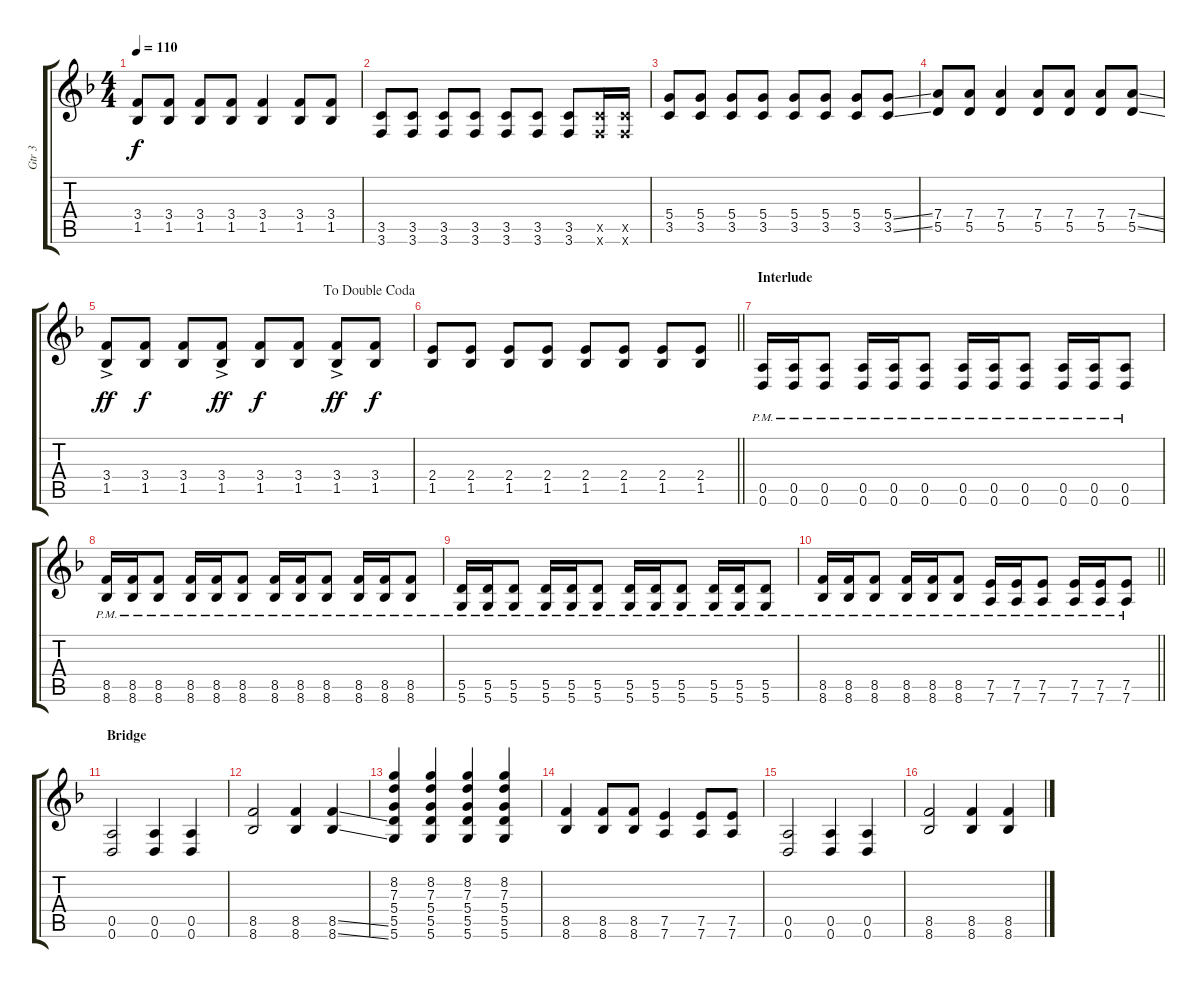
\track ("Gtr 3" "Gtr 3") {instrument distortionguitar}
\staff {score tabs}
\tuning (E4 B3 G3 D3 A2 D2) {hide}
\ts (4 4)
\tempo 110
\clef g2
\ks f
(3.4 1.5).8{dy f} (3.4 1.5).8 (3.4 1.5).8 (3.4 1.5).8 (3.4 1.5).4 (3.4 1.5).8 (3.4 1.5).8 |
(3.5 3.6).8 (3.5 3.6).8 (3.5 3.6).8 (3.5 3.6).8 (3.5 3.6).8 (3.5 3.6).8 (3.5 3.6).8 (3.5{x} 3.6{x}).16 (3.5{x} 3.6{x}).16 |
(5.4 3.5).8 (5.4 3.5).8 (5.4 3.5).8 (5.4 3.5).8 (5.4 3.5).8 (5.4 3.5).8 (5.4 3.5).8 (5.4{ss} 3.5{ss}).8 |
(7.4 5.5).8 (7.4 5.5).8 (7.4 5.5).4 (7.4 5.5).8 (7.4 5.5).8 (7.4 5.5).8 (7.4{ss} 5.5{ss}).8 |
\jump dadoublecoda
(3.4{ac} 1.5{ac}).8{dy ff} (3.4 1.5).8{dy f} (3.4 1.5).8 (3.4{ac} 1.5{ac}).8{dy ff} (3.4 1.5).8{dy f} (3.4 1.5).8 (3.4{ac} 1.5{ac}).8{dy ff} (3.4 1.5).8{dy f} |
\barLineRight lightlight
(2.4 1.5).8 (2.4 1.5).8 (2.4 1.5).8 (2.4 1.5).8 (2.4 1.5).8 (2.4 1.5).8 (2.4 1.5).8 (2.4 1.5).8 |
\section ("" "Interlude")
(0.5{pm} 0.6{pm}).16 (0.5{pm} 0.6{pm}).16 (0.5{pm} 0.6{pm}).8 (0.5{pm} 0.6{pm}).16 (0.5{pm} 0.6{pm}).16 (0.5{pm} 0.6{pm}).8 (0.5{pm} 0.6{pm}).16 (0.5{pm} 0.6{pm}).16 (0.5{pm} 0.6{pm}).8 (0.5{pm} 0.6{pm}).16 (0.5{pm} 0.6{pm}).16 (0.5{pm} 0.6{pm}).8 |
(8.5{pm} 8.6{pm}).16 (8.5{pm} 8.6{pm}).16 (8.5{pm} 8.6{pm}).8 (8.5{pm} 8.6{pm}).16 (8.5{pm} 8.6{pm}).16 (8.5{pm} 8.6{pm}).8 (8.5{pm} 8.6{pm}).16 (8.5{pm} 8.6{pm}).16 (8.5{pm} 8.6{pm}).8 (8.5{pm} 8.6{pm}).16 (8.5{pm} 8.6{pm}).16 (8.5{pm} 8.6{pm}).8 |
(5.5{pm} 5.6{pm}).16 (5.5{pm} 5.6{pm}).16 (5.5{pm} 5.6{pm}).8 (5.5{pm} 5.6{pm}).16 (5.5{pm} 5.6{pm}).16 (5.5{pm} 5.6{pm}).8 (5.5{pm} 5.6{pm}).16 (5.5{pm} 5.6{pm}).16 (5.5{pm} 5.6{pm}).8 (5.5{pm} 5.6{pm}).16 (5.5{pm} 5.6{pm}).16 (5.5{pm} 5.6{pm}).8 |
\barLineRight lightlight
(8.5{pm} 8.6{pm}).16 (8.5{pm} 8.6{pm}).16 (8.5{pm} 8.6{pm}).8 (8.5{pm} 8.6{pm}).16 (8.5{pm} 8.6{pm}).16 (8.5{pm} 8.6{pm}).8 (7.5{pm} 7.6{pm}).16 (7.5{pm} 7.6{pm}).16 (7.5{pm} 7.6{pm}).8 (7.5{pm} 7.6{pm}).16 (7.5{pm} 7.6{pm}).16 (7.5{pm} 7.6{pm}).8 |
\section ("" "Bridge")
(0.5 0.6).2 (0.5 0.6).4 (0.5 0.6).4 |
(8.5 8.6).2 (8.5 8.6).4 (8.5{ss} 8.6{ss}).4 |
(8.2 7.3 5.4 5.5 5.6).4 (8.2 7.3 5.4 5.5 5.6).4 (8.2 7.3 5.4 5.5 5.6).4 (8.2 7.3 5.4 5.5 5.6).4 |
(8.5 8.6).4 (8.5 8.6).8 (8.5 8.6).8 (7.5 7.6).4 (7.5 7.6).8 (7.5 7.6).8 |
(0.5 0.6).2 (0.5 0.6).4 (0.5 0.6).4 |
(8.5 8.6).2 (8.5 8.6).4 (8.5{ss} 8.6{ss}).4
